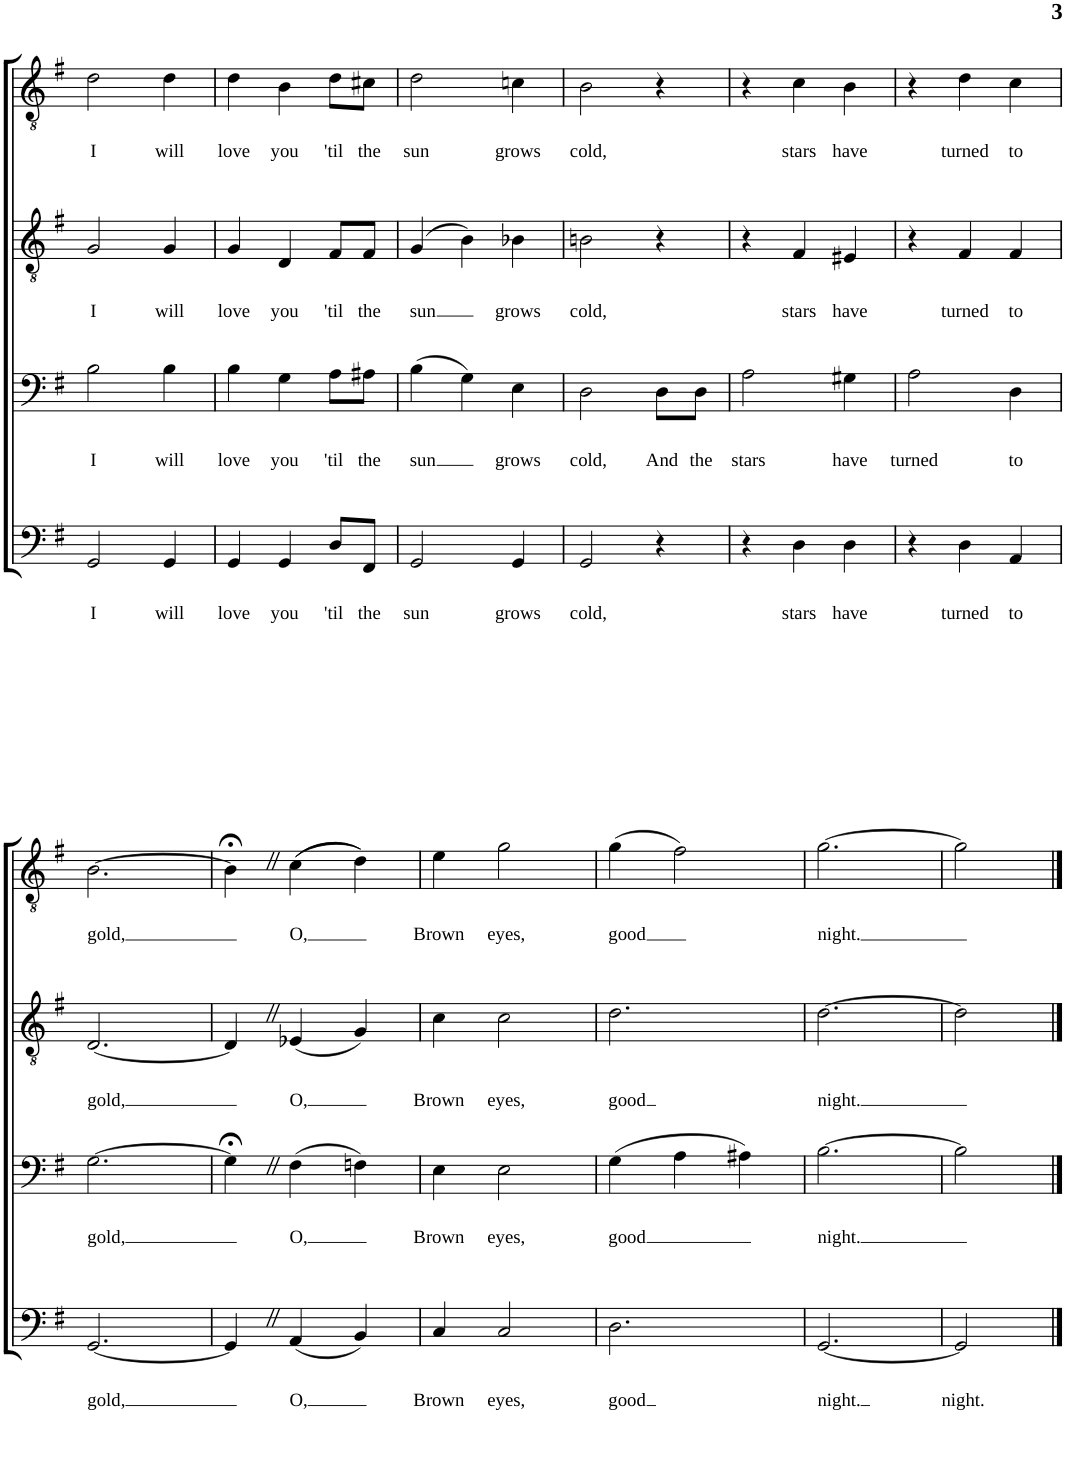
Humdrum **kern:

**kern	**text	**kern	**text	**kern	**text	**kern	**text
*part4	*part4	*part3	*part3	*part2	*part2	*part1	*part1
*staff4	*staff4	*staff3	*staff3	*staff2	*staff2	*staff1	*staff1
*I"Piano	*	*I"Piano	*	*I"Piano	*	*I"Piano	*
*I'Pno	*	*I'Pno	*	*I'Pno	*	*I'Pno	*
!!LO:PB:g=z
*clefF4	*	*clefF4	*	*clefGv2	*	*clefGv2	*
*k[f#]	*	*k[f#]	*	*k[f#]	*	*k[f#]	*
*M3/4	*	*M3/4	*	*M3/4	*	*M3/4	*
=26	=26	=26	=26	=26	=26	=26	=26
!	!LO:LY:b	!	!LO:LY:b	!	!LO:LY:b	!	!LO:LY:b
2GG/	I	2B\	I	2G/	I	2d\	I
!	!LO:LY:b	!	!LO:LY:b	!	!LO:LY:b	!	!LO:LY:b
4GG/	will	4B\	will	4G/	will	4d\	will
=27	=27	=27	=27	=27	=27	=27	=27
!	!LO:LY:b	!	!LO:LY:b	!	!LO:LY:b	!	!LO:LY:b
4GG/	love	4B\	love	4G/	love	4d\	love
!	!LO:LY:b	!	!LO:LY:b	!	!LO:LY:b	!	!LO:LY:b
4GG/	you	4G\	you	4D/	you	4B\	you
!	!LO:LY:b	!	!LO:LY:b	!	!LO:LY:b	!	!LO:LY:b
8D/L	'til	8A\L	'til	8F#/L	'til	8d\L	'til
!	!LO:LY:b	!	!LO:LY:b	!	!LO:LY:b	!	!LO:LY:b
8FF#/J	the	8A#X\J	the	8F#/J	the	8c#X\J	the
=28	=28	=28	=28	=28	=28	=28	=28
!	!LO:LY:b	!	!LO:LY:b	!	!LO:LY:b	!	!LO:LY:b
2GG/	sun	(4B\	sun	(4G/	sun	2d\	sun
.	.	4G\)	.	4B\)	.	.	.
!	!LO:LY:b	!	!LO:LY:b	!	!LO:LY:b	!	!LO:LY:b
4GG/	grows	4E\	grows	4B-X\	grows	4cn\	grows
=29	=29	=29	=29	=29	=29	=29	=29
!	!LO:LY:b	!	!LO:LY:b	!	!LO:LY:b	!	!LO:LY:b
2GG/	cold,	2D\	cold,	2Bn\	cold,	2B\	cold,
!	!	!	!LO:LY:b	!	!	!	!
4r	.	8D\L	And	4r	.	4r	.
!	!	!	!LO:LY:b	!	!	!	!
.	.	8D\J	the	.	.	.	.
=30	=30	=30	=30	=30	=30	=30	=30
!	!	!	!LO:LY:b	!	!	!	!
4r	.	2A\	stars	4r	.	4r	.
!	!LO:LY:b	!	!	!	!LO:LY:b	!	!LO:LY:b
4D\	stars	.	.	4F#/	stars	4c\	stars
!	!LO:LY:b	!	!LO:LY:b	!	!LO:LY:b	!	!LO:LY:b
4D\	have	4G#X\	have	4E#X/	have	4B\	have
=31	=31	=31	=31	=31	=31	=31	=31
!	!	!	!LO:LY:b	!	!	!	!
4r	.	2A\	turned	4r	.	4r	.
!	!LO:LY:b	!	!	!	!LO:LY:b	!	!LO:LY:b
4D\	turned	.	.	4F#/	turned	4d\	turned
!	!LO:LY:b	!	!LO:LY:b	!	!LO:LY:b	!	!LO:LY:b
4AA/	to	4D\	to	4F#/	to	4c\	to
!!LO:LB:g=z
=32	=32	=32	=32	=32	=32	=32	=32
!	!LO:LY:b	!	!LO:LY:b	!	!LO:LY:b	!	!LO:LY:b
[2.GG/	gold,	[2.G\	gold,	[2.D/	gold,	[2.B\	gold,
=33	=33	=33	=33	=33	=33	=33	=33
4GGZ/]	.	4G;<Z\]	.	4DZ/]	.	4B;<Z\]	.
!	!LO:LY:b	!	!LO:LY:b	!	!LO:LY:b	!	!LO:LY:b
(4AA/	O,	(4F#\	O,	(4E-X/	O,	((4c\	O,
4BB/)	.	4Fn\)	.	4G/)	.	4d\))	.
=34	=34	=34	=34	=34	=34	=34	=34
!	!LO:LY:b	!	!LO:LY:b	!	!LO:LY:b	!	!LO:LY:b
4C/	Brown	4E\	Brown	4c\	Brown	4e\	Brown
!	!LO:LY:b	!	!LO:LY:b	!	!LO:LY:b	!	!LO:LY:b
2C/	eyes,	2E\	eyes,	2c\	eyes,	2g\	eyes,
=35	=35	=35	=35	=35	=35	=35	=35
!	!LO:LY:b	!	!LO:LY:b	!	!LO:LY:b	!	!LO:LY:b
2.D\	good	(4G\	good	2.d\	good	(4g\	good
.	.	4A\	.	.	.	2f#\)	.
.	.	4A#X\)	.	.	.	.	.
=36	=36	=36	=36	=36	=36	=36	=36
!	!LO:LY:b	!	!LO:LY:b	!	!LO:LY:b	!	!LO:LY:b
[2.GG/	night.	[2.B\	night.	[2.d\	night.	[2.g\	night.
=37	=37	=37	=37	=37	=37	=37	=37
!	!LO:LY:b	!	!	!	!	!	!
2GG/]	night.	2B\]	.	2d\]	.	2g\]	.
==	==	==	==	==	==	==	==
*-	*-	*-	*-	*-	*-	*-	*-
